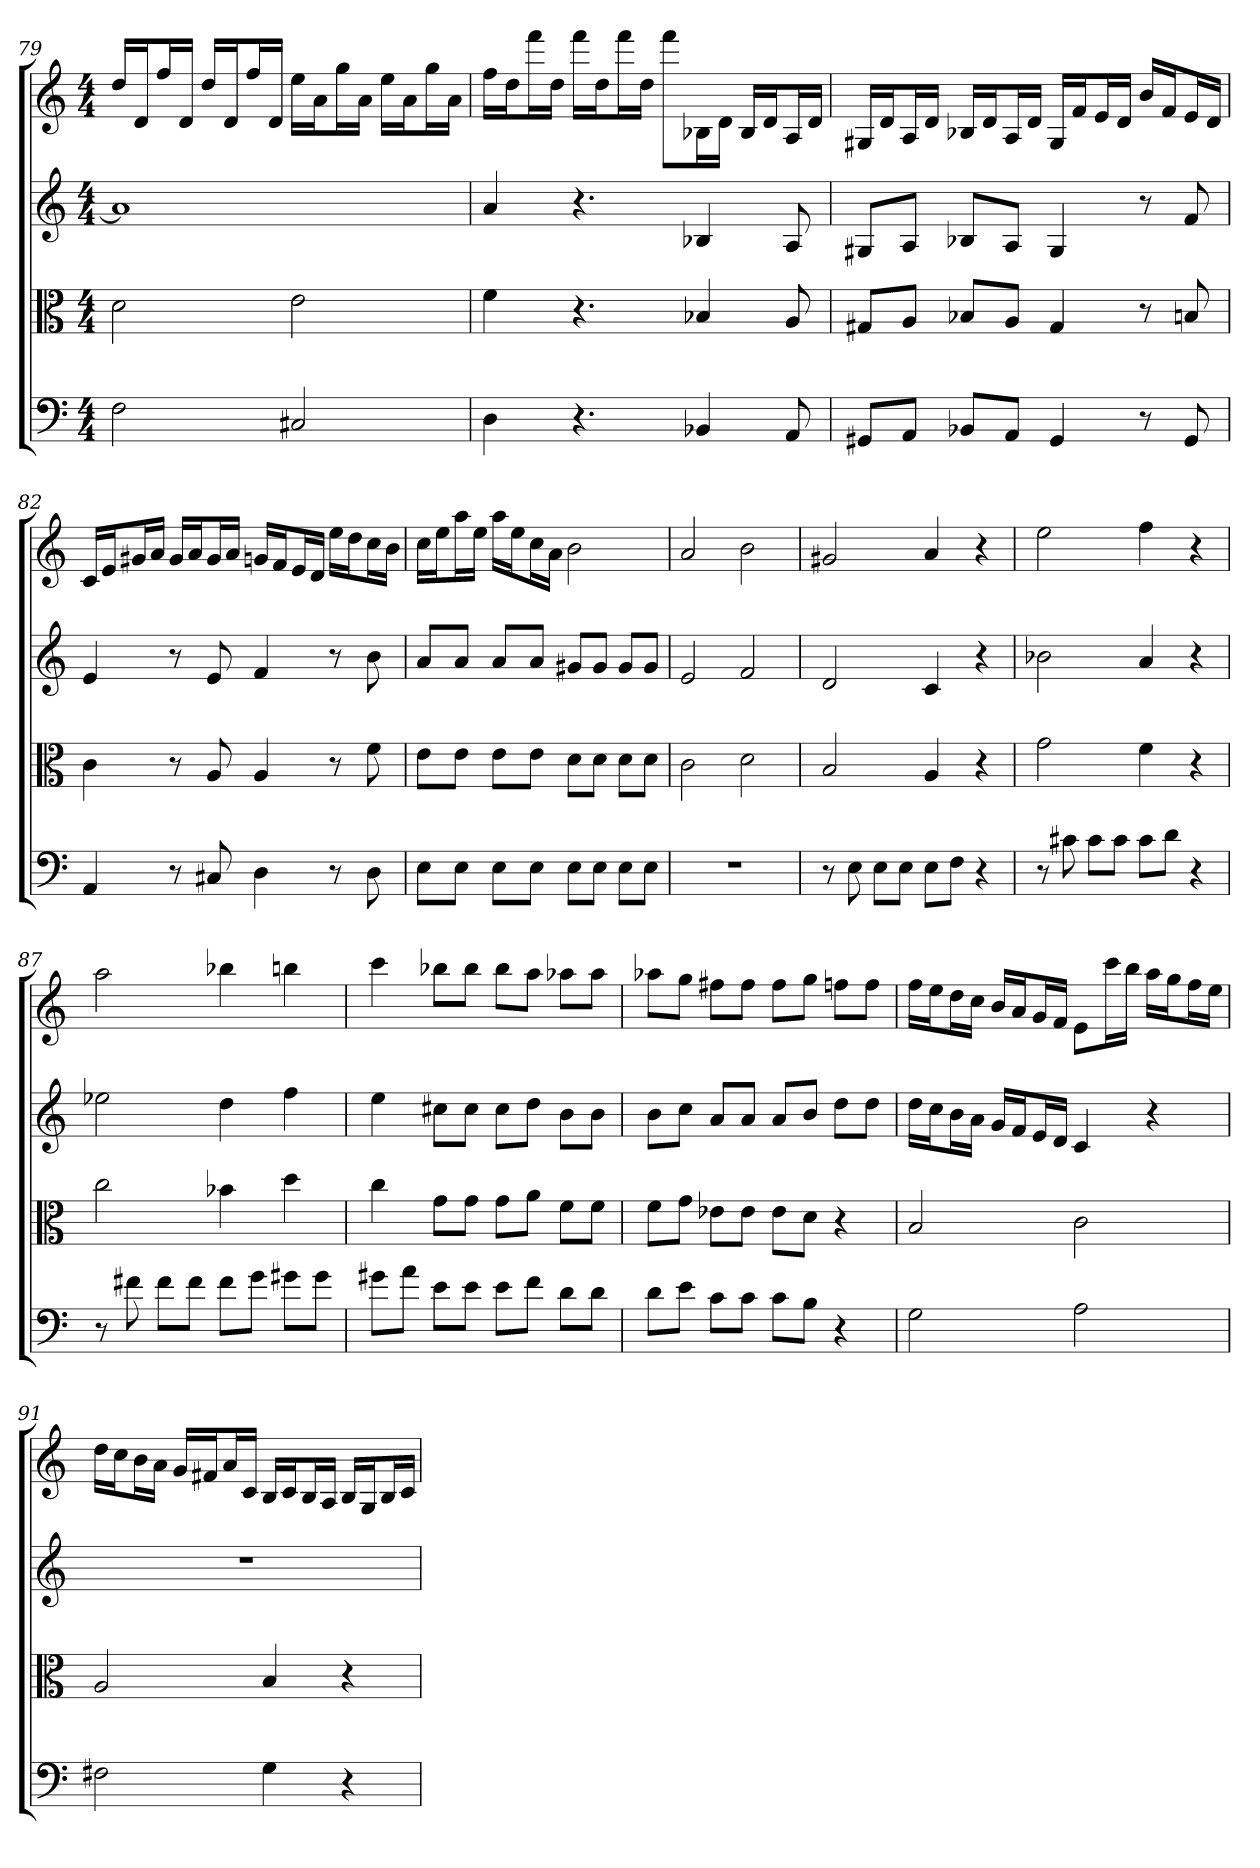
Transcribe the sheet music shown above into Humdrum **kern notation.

**kern	**kern	**kern	**kern
*part4	*part3	*part2	*part1
*staff4	*staff3	*staff2	*staff1
*clefF4	*clefC3	*	*
*k[]	*k[]	*k[]	*k[]
*C:	*C:	*C:	*C:
*M4/4	*M4/4	*M4/4	*M4/4
=79	=79	=79	=79
2F	2d	1a]	16ddLL
.	.	.	16dJ
.	.	.	16ffL
.	.	.	16dJJ
.	.	.	16ddLL
.	.	.	16dJ
.	.	.	16ffL
.	.	.	16dJJ
2C#X	2e	.	16eeLL
.	.	.	16aJ
.	.	.	16ggL
.	.	.	16aJJ
.	.	.	16eeLL
.	.	.	16aJ
.	.	.	16ggL
.	.	.	16aJJ
=80	=80	=80	=80
4D	4f	4a	16ffLL
.	.	.	16ddJ
.	.	.	16fffL
.	.	.	16ddJJ
4.r	4.r	4.r	16fffLL
.	.	.	16ddJ
.	.	.	16fffL
.	.	.	16ddJJ
.	.	.	8fffL
4BB-X	4B-X	4B-X	16B-XL
.	.	.	16dJJ
.	.	.	16B-LL
.	.	.	16dJ
8AA	8A	8A	16AL
.	.	.	16dJJ
=81	=81	=81	=81
8GG#X/L	8G#X/L	8G#XL	16G#XLL
.	.	.	16dJ
8AA/J	8A/J	8AJ	16AL
.	.	.	16dJJ
8BB-X/L	8B-X/L	8B-XL	16B-XLL
.	.	.	16dJ
8AA/J	8A/J	8AJ	16AL
.	.	.	16dJJ
4GG#	4G#	4G#	16G#LL
.	.	.	16fJ
.	.	.	16eL
.	.	.	16dJJ
8r	8r	8r	16bLL
.	.	.	16fJ
8GG#	8Bn	8f	16eL
.	.	.	16dJJ
=82	=82	=82	=82
4AA	4c	4e	16cLL
.	.	.	16eJ
.	.	.	16g#XL
.	.	.	16aJJ
8r	8r	8r	16g#LL
.	.	.	16aJ
8C#X	8A	8e	16g#L
.	.	.	16aJJ
4D	4A	4f	16gnLL
.	.	.	16fJ
.	.	.	16eL
.	.	.	16dJJ
8r	8r	8r	16eeLL
.	.	.	16ddJ
8D	8f	8b	16ccL
.	.	.	16bJJ
=83	=83	=83	=83
8E\L	8e\L	8aL	16ccLL
.	.	.	16eeJ
8E\J	8e\J	8aJ	16aaL
.	.	.	16eeJJ
8E\L	8e\L	8aL	16aaLL
.	.	.	16eeJ
8E\J	8e\J	8aJ	16ccL
.	.	.	16aJJ
8E\L	8d\L	8g#XL	2b
8E\J	8d\J	8g#J	.
8E\L	8d\L	8g#L	.
8E\J	8d\J	8g#J	.
=84	=84	=84	=84
1r	2c	2e	2a
.	2d	2f	2b
=85	=85	=85	=85
8r	2B	2d	2g#X
8E	.	.	.
8E\L	.	.	.
8E\J	.	.	.
8E\L	4A	4c	4a
8F\J	.	.	.
4r	4r	4r	4r
=86	=86	=86	=86
8r	2g	2b-X	2ee
8c#X	.	.	.
8c#\L	.	.	.
8c#\J	.	.	.
8c#\L	4f	4a	4ff
8d\J	.	.	.
4r	4r	4r	4r
=87	=87	=87	=87
8r	2cc	2ee-X	2aa
8f#X	.	.	.
8f#\L	.	.	.
8f#\J	.	.	.
8f#\L	4b-X	4dd	4bb-X
8g\J	.	.	.
8g#X\L	4dd	4ff	4bbn
8g#\J	.	.	.
=88	=88	=88	=88
8g#X\L	4cc	4ee	4ccc
8a\J	.	.	.
8e\L	8g\L	8cc#XL	8bb-XL
8e\J	8g\J	8cc#J	8bb-J
8e\L	8g\L	8cc#L	8bb-L
8f\J	8a\J	8ddJ	8aaJ
8d\L	8f\L	8bL	8aa-XL
8d\J	8f\J	8bJ	8aa-J
=89	=89	=89	=89
8d\L	8f\L	8bL	8aa-XL
8e\J	8g\J	8ccJ	8ggJ
8c\L	8e-X\L	8aL	8ff#XL
8c\J	8e-\J	8aJ	8ff#J
8c\L	8e-\L	8aL	8ff#L
8B\J	8d\J	8bJ	8ggJ
4r	4r	8ddL	8ffnL
.	.	8ddJ	8ffJ
=90	=90	=90	=90
2G	2B	16ddLL	16ffLL
.	.	16ccJ	16eeJ
.	.	16bL	16ddL
.	.	16aJJ	16ccJJ
.	.	16gLL	16bLL
.	.	16fJ	16aJ
.	.	16eL	16gL
.	.	16dJJ	16fJJ
2A	2c	4c	8eL
.	.	.	16cccL
.	.	.	16bbJJ
.	.	4r	16aaLL
.	.	.	16ggJ
.	.	.	16ffL
.	.	.	16eeJJ
=91	=91	=91	=91
2F#X	2A	1r	16ddLL
.	.	.	16ccJ
.	.	.	16bL
.	.	.	16aJJ
.	.	.	16gLL
.	.	.	16f#XJ
.	.	.	16aL
.	.	.	16cJJ
4G	4B	.	16BLL
.	.	.	16cJ
.	.	.	16BL
.	.	.	16AJJ
4r	4r	.	16BLL
.	.	.	16GJ
.	.	.	16BL
.	.	.	16cJJ
=	=	=	=
*-	*-	*-	*-
